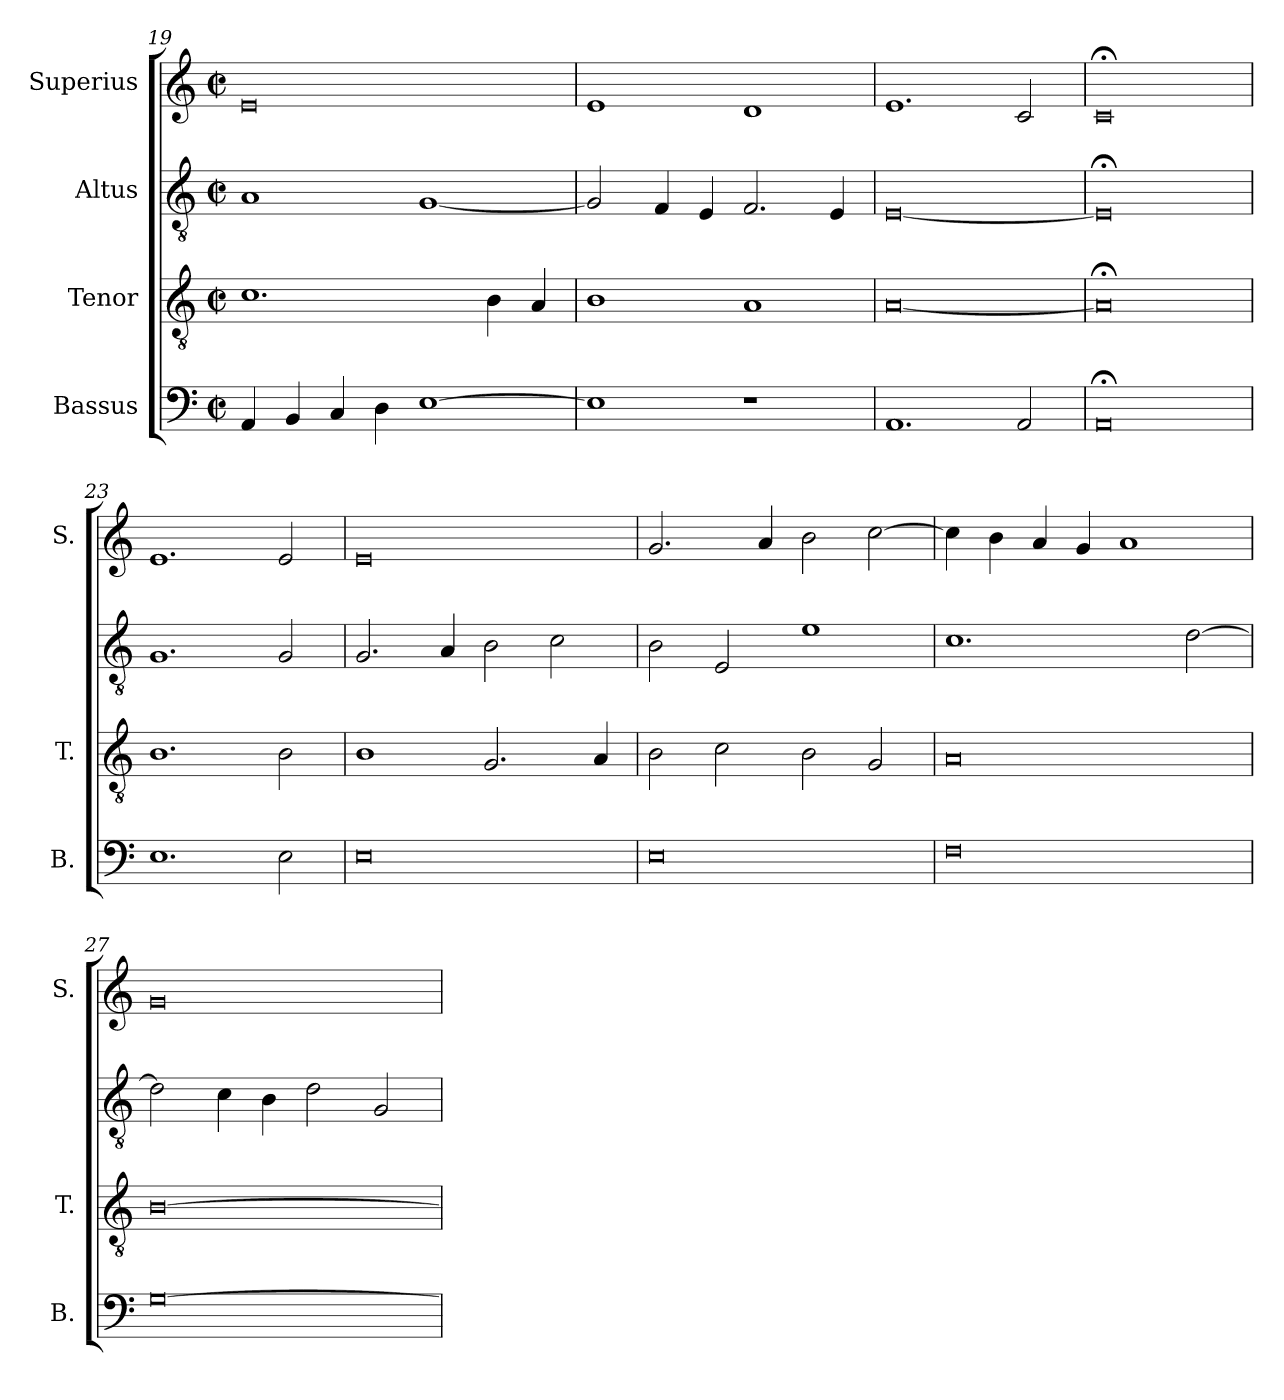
**kern	**kern	**kern	**kern
*part4	*part3	*part2	*part1
*staff4	*staff3	*staff2	*staff1
*I"Bassus	*I"Tenor	*I"Altus	*I"Superius
*I'B.	*I'T.	*	*I'S.
*clefF4	*clefGv2	*clefGv2	*clefG2
*	*ITrd7c12	*ITrd7c12	*
*k[]	*k[]	*k[]	*k[]
*C:	*C:	*C:	*C:
*M2/2	*M2/2	*M2/2	*M2/2
*met(c|)	*met(c|)	*met(c|)	*met(c|)
=19	=19	=19	=19
4AAi/	1.Ci	1AAi	0ei
4BBi/	.	.	.
4Ci/	.	.	.
4Di\	.	.	.
[>1Ei	.	[<1GGi	.
.	4BBi\	.	.
.	4AAi/	.	.
=20	=20	=20	=20
1Ei]	1BBi	2GGi/]	1ei
.	.	4FFi/	.
.	.	4EEi/	.
1r	1AAi	2.FFi/	1di
.	.	4EEi/	.
=21	=21	=21	=21
1.AAi	[<0AAi	[<0EEi	1.ei
2AAi/	.	.	2ci/
=22	=22	=22	=22
0AA;i	0AA;i]	0EE;i]	0c;i
!!LO:LB:g=z
=23	=23	=23	=23
1.Ei	1.BBi	1.GGi	1.ei
2Ei\	2BBi\	2GGi/	2ei/
=24	=24	=24	=24
0Ei	1BBi	2.GGi/	0ei
.	.	4AAi/	.
.	2.GGi/	2BBi\	.
.	.	2Ci\	.
.	4AAi/	.	.
=25	=25	=25	=25
0Ei	2BBi\	2BBi\	2.gi/
.	2Ci\	2EEi/	.
.	.	.	4ai/
.	2BBi\	1Ei	2bi\
.	2GGi/	.	[>2cci\
=26	=26	=26	=26
0Fi	0AAi	1.Ci	4cci\]
.	.	.	4bi\
.	.	.	4ai/
.	.	.	4gi/
.	.	.	1ai
.	.	[>2Di\	.
=27	=27	=27	=27
[>0Gi	[>0BBi	2Di\]	0gi
.	.	4Ci\	.
.	.	4BBi\	.
.	.	2Di\	.
.	.	2GGi/	.
=	=	=	=
*-	*-	*-	*-
